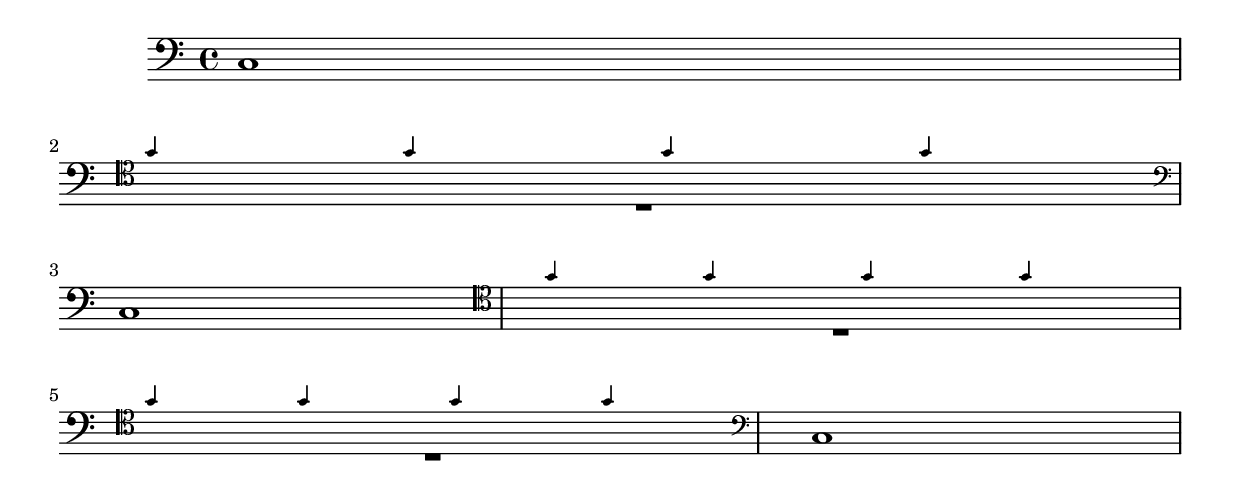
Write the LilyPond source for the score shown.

\version "2.19.21"

\header {
  texidoc = "Clefs for cue notes and line breaks.  If the cue notes start in a
new line, the cue clef should not be printed at the end of the previous line.
Similarly, an end clef for cue notes ending at a line break should only be
printed at the end of the line.

Cue notes going over a line break should print the standard clef on the new
line plus an additional cue clef after the time/@/key signature."
}

vI = \relative { \clef "treble" \repeat unfold 40 g'4 }
\addQuote vIQuote { \vI }

Solo = \relative {
  \clef "bass"
  c1 | \break
  \cueDuringWithClef #"vIQuote" #UP #"tenor" { R1 } | \break
  c1 |
  \cueDuringWithClef #"vIQuote" #UP #"tenor" { R1 | \break
    R1 } |
  c1
}

\score {
  <<
    \new Staff \new Voice \Solo
  >>
}
